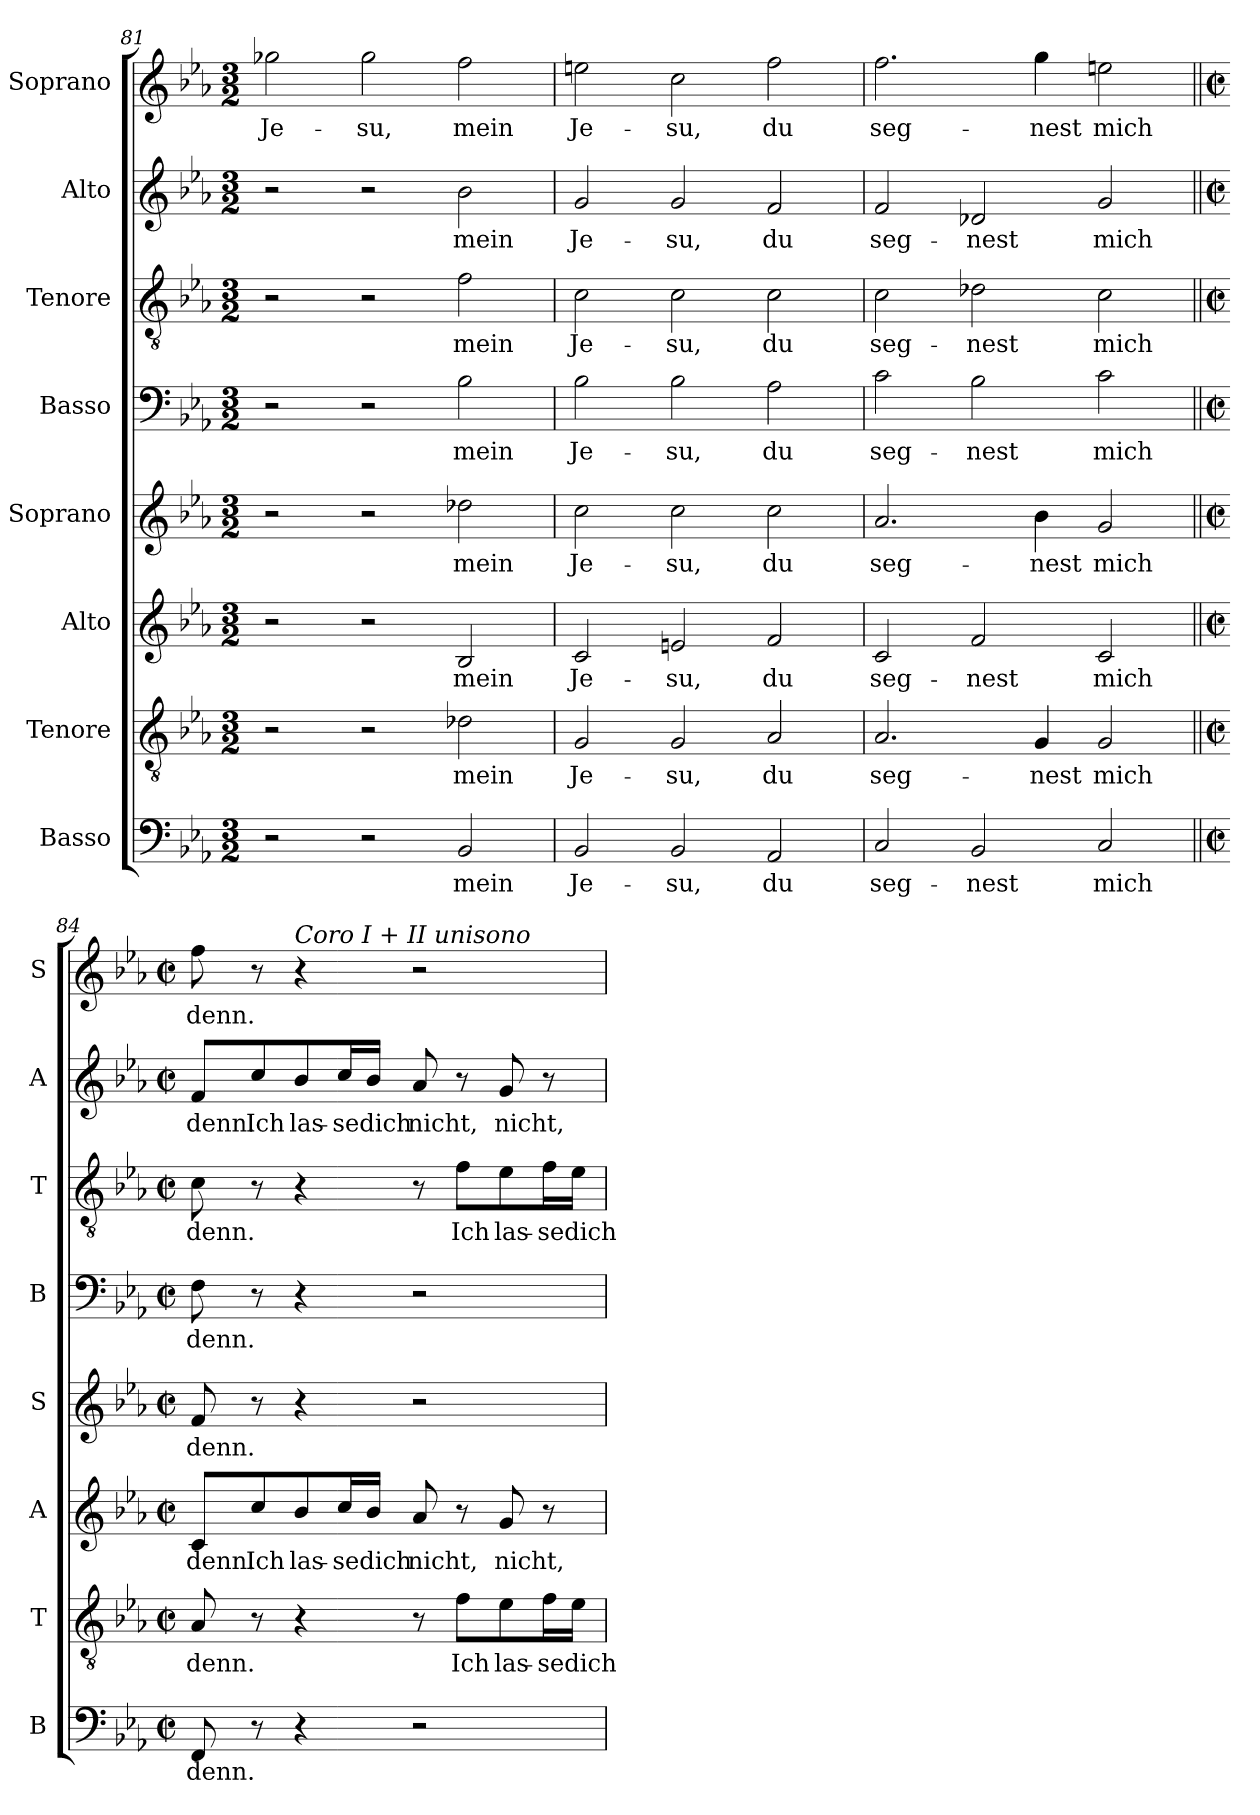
**kern	**text	**kern	**text	**kern	**text	**kern	**text	**kern	**text	**kern	**text	**kern	**text	**kern	**text
*part8	*part8	*part7	*part7	*part6	*part6	*part5	*part5	*part4	*part4	*part3	*part3	*part2	*part2	*part1	*part1
*staff8	*staff8	*staff7	*staff7	*staff6	*staff6	*staff5	*staff5	*staff4	*staff4	*staff3	*staff3	*staff2	*staff2	*staff1	*staff1
*I"Basso	*	*I"Tenore	*	*I"Alto	*	*I"Soprano	*	*I"Basso	*	*I"Tenore	*	*I"Alto	*	*I"Soprano	*
*I'B	*	*I'T	*	*I'A	*	*I'S	*	*I'B	*	*I'T	*	*I'A	*	*I'S	*
*clefF4	*	*clefGv2	*	*clefG2	*	*clefG2	*	*clefF4	*	*clefGv2	*	*clefG2	*	*clefG2	*
*k[b-e-a-]	*	*k[b-e-a-]	*	*k[b-e-a-]	*	*k[b-e-a-]	*	*k[b-e-a-]	*	*k[b-e-a-]	*	*k[b-e-a-]	*	*k[b-e-a-]	*
*E-:	*	*E-:	*	*E-:	*	*E-:	*	*E-:	*	*E-:	*	*E-:	*	*E-:	*
*M3/2	*	*M3/2	*	*M3/2	*	*M3/2	*	*M3/2	*	*M3/2	*	*M3/2	*	*M3/2	*
=81	=81	=81	=81	=81	=81	=81	=81	=81	=81	=81	=81	=81	=81	=81	=81
2r	.	2r	.	2r	.	2r	.	2r	.	2r	.	2r	.	2gg-X\	Je-
2r	.	2r	.	2r	.	2r	.	2r	.	2r	.	2r	.	2gg-\	-su,
2BB-/	mein	2d-X\	mein	2B-/	mein	2dd-X\	mein	2B-\	mein	2f\	mein	2b-\	mein	2ff\	mein
!!LO:LB:g=z
=82	=82	=82	=82	=82	=82	=82	=82	=82	=82	=82	=82	=82	=82	=82	=82
2BB-/	Je-	2G/	Je-	2c/	Je-	2cc\	Je-	2B-\	Je-	2c\	Je-	2g/	Je-	2een\	Je-
2BB-/	-su,	2G/	-su,	2en/	-su,	2cc\	-su,	2B-\	-su,	2c\	-su,	2g/	-su,	2cc\	-su,
2AA-/	du	2A-/	du	2f/	du	2cc\	du	2A-\	du	2c\	du	2f/	du	2ff\	du
=83	=83	=83	=83	=83	=83	=83	=83	=83	=83	=83	=83	=83	=83	=83	=83
2C/	seg-	2.A-/	seg-	2c/	seg-	2.a-/	seg-	2c\	seg-	2c\	seg-	2f/	seg-	2.ff\	seg-
2BB-/	-nest	.	.	2f/	-nest	.	.	2B-\	-nest	2d-X\	-nest	2d-X/	-nest	.	.
.	.	4G/	-nest	.	.	4b-\	-nest	.	.	.	.	.	.	4gg\	-nest
2C/	mich	2G/	mich	2c/	mich	2g/	mich	2c\	mich	2c\	mich	2g/	mich	2een\	mich
=84||	=84||	=84||	=84||	=84||	=84||	=84||	=84||	=84||	=84||	=84||	=84||	=84||	=84||	=84||	=84||
*M2/2	*	*M2/2	*	*M2/2	*	*M2/2	*	*M2/2	*	*M2/2	*	*M2/2	*	*M2/2	*
*met(c|)	*	*met(c|)	*	*met(c|)	*	*met(c|)	*	*met(c|)	*	*met(c|)	*	*met(c|)	*	*met(c|)	*
8FF/	denn.	8A-/	denn.	8c/L	denn.	8f/	denn.	8F\	denn.	8c\	denn.	8f/L	denn.	8ff\	denn.
8r	.	8r	.	8cc/	Ich	8r	.	8r	.	8r	.	8cc/	Ich	8r	.
!	!	!	!	!	!	!	!	!	!	!	!	!	!	!LO:TX:a:i:t=Coro I + II unisono	!
4r	.	4r	.	8b-/	las-	4r	.	4r	.	4r	.	8b-/	las-	4r	.
.	.	.	.	16cc/L	-se	.	.	.	.	.	.	16cc/L	-se	.	.
.	.	.	.	16b-/JJ	dich	.	.	.	.	.	.	16b-/JJ	dich	.	.
2r	.	8r	.	8a-/	nicht,	2r	.	2r	.	8r	.	8a-/	nicht,	2r	.
.	.	8f\L	Ich	8r	.	.	.	.	.	8f\L	Ich	8r	.	.	.
.	.	8e-\	las-	8g/	nicht,	.	.	.	.	8e-\	las-	8g/	nicht,	.	.
.	.	16f\L	-se	8r	.	.	.	.	.	16f\L	-se	8r	.	.	.
.	.	16e-\JJ	dich	.	.	.	.	.	.	16e-\JJ	dich	.	.	.	.
=	=	=	=	=	=	=	=	=	=	=	=	=	=	=	=
*-	*-	*-	*-	*-	*-	*-	*-	*-	*-	*-	*-	*-	*-	*-	*-
